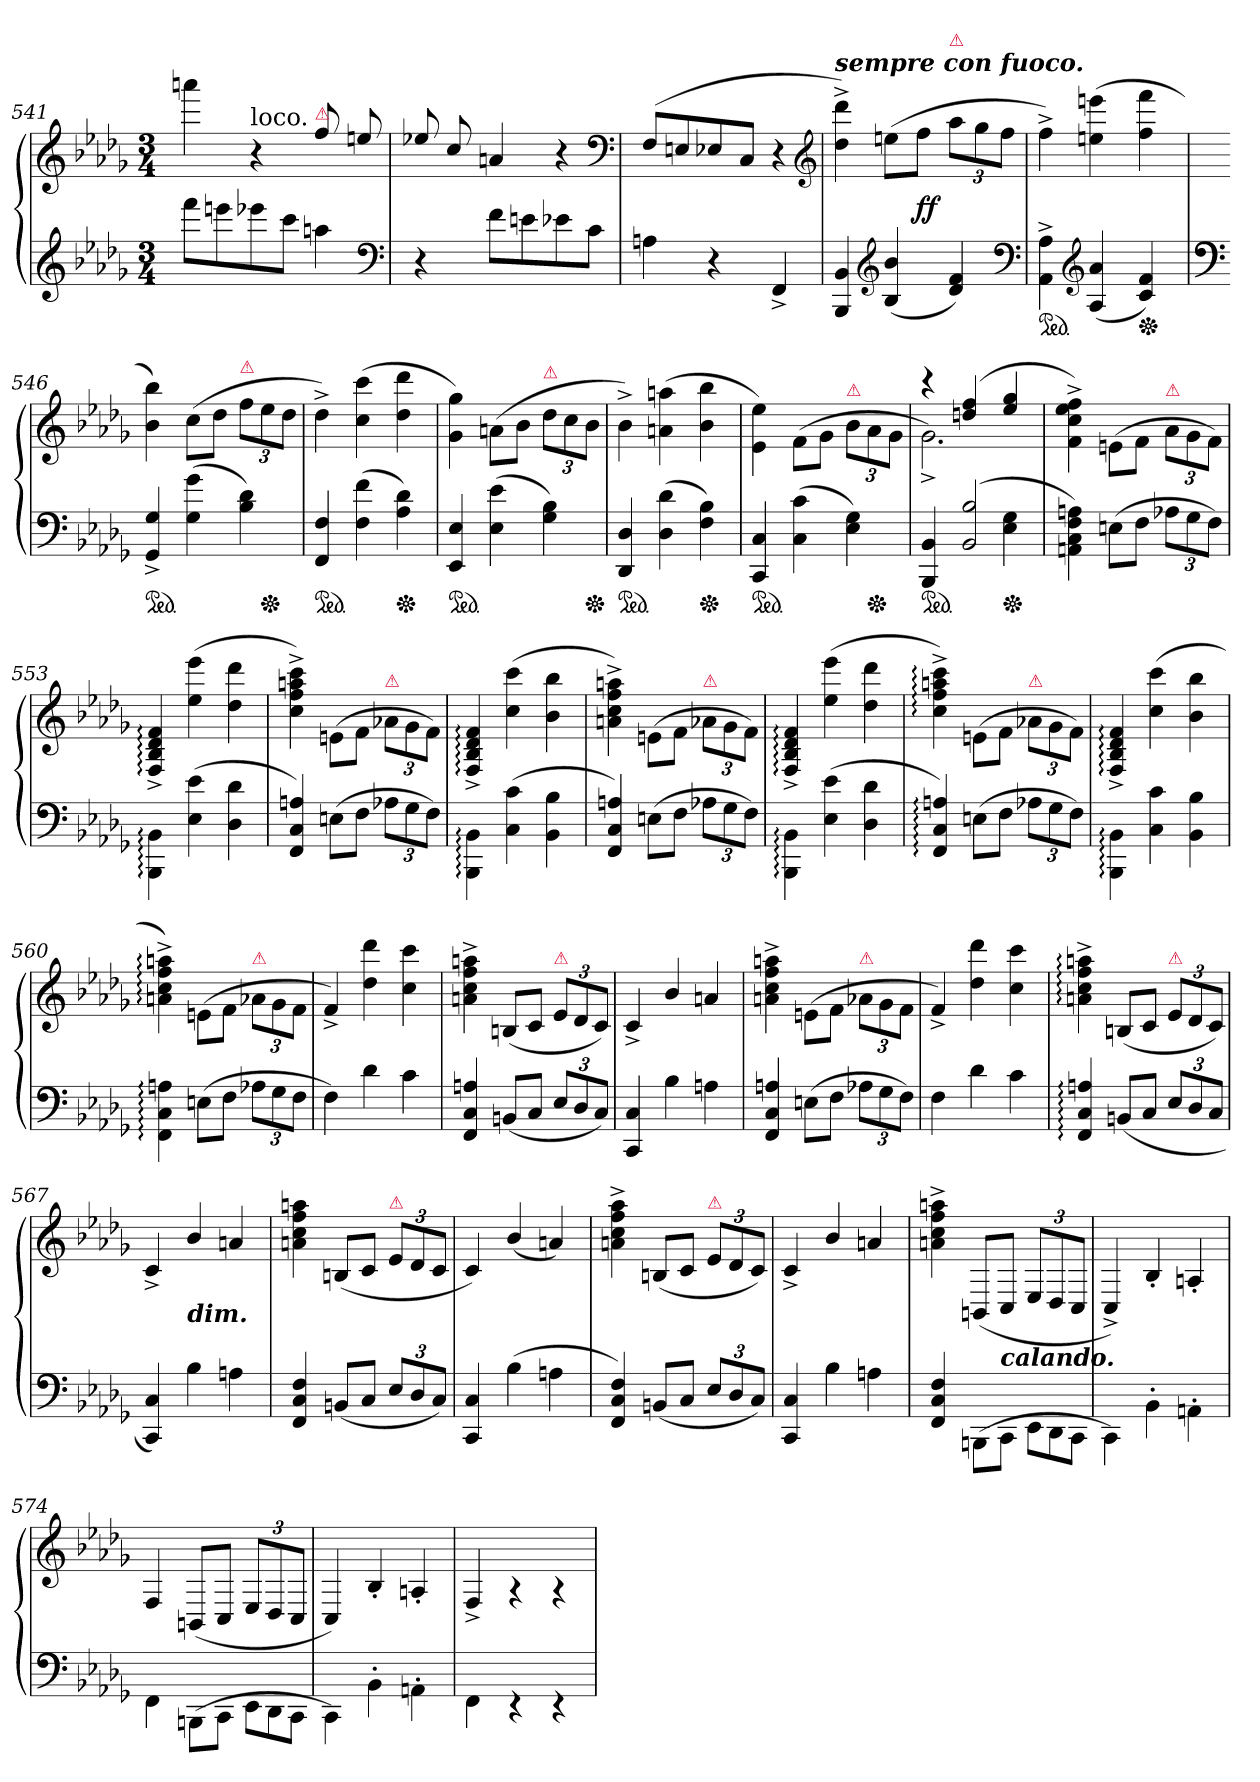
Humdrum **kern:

**kern	**kern	**dynam
*part1	*part1	*part1
*staff2	*staff1	*staff1/2
*clefG2	*clefG2	*
*k[b-e-a-d-g-]	*k[b-e-a-d-g-]	*
*M3/4	*M3/4	*
=541	=541	=541
8fffL	4aaan	.
8eeen	.	.
!	!LO:TX:a:t=loco.	!
8eee-X	4r	.
8cccJ	.	.
!	!LO:TX:a:color=crimson:t=⚠	!
4aan	8ff/	.
.	8een/	.
*clefF4	*	*
=542	=542	=542
4r	8ee-X/	.
.	8cc/	.
8fL	4an	.
8en	.	.
8e-X	4r	.
8cJ	.	.
*	*clefF4	*
=543	=543	=543
4An	(<8F/L	.
.	8En	.
4r	8E-X	.
.	8CJ	.
4FF^>	4r	.
*	*clefG2	*
=544	=544	=544
!	!LO:TX:a:Bi:t=sempre con fuoco.	!
4BBB- 4BB-	4dd-^> 4ddd-^>)	.
*clefG2	*	*
(>4B- 4b-	(8eenL	.
.	8ffJ	ff
!	!LO:TX:a:color=crimson:t=⚠	!
4d- 4f)	12aa-L	.
.	12gg-	.
.	12ffJ	.
*clefF4	*	*
=545	=545	=545
*ped	*	*
4AA-^ 4A-^	4ff^<)	.
*clefG2	*	*
(<4A- 4a-	(>4een 4eeen	.
*Xped	*	*
4c 4f)	4ff 4fff	.
=546	=546	=546
*clefF4	*	*
*ped	*	*
4GG-^ 4G-^	4b- 4bb-)	.
(>4G- 4g-	(>8ccL	.
.	8dd-J	.
!	!LO:TX:a:color=crimson:t=⚠	!
4B- 4d-)	12ffL	.
*Xped	*	*
.	12ee-	.
.	12dd-J	.
=547	=547	=547
*ped	*	*
4FF 4F	4dd-^<)	.
(>4F 4f	(>4cc 4ccc	.
*Xped	*	*
4A- 4d-)	4dd- 4ddd-	.
=548	=548	=548
*ped	*	*
4EE- 4E-	4g- 4gg-)	.
(>4E- 4e-	(>8an\L	.
.	8b-J	.
!	!LO:TX:a:color=crimson:t=⚠	!
4G- 4B-)	12dd-L	.
.	12cc	.
*Xped	*	*
.	12b-J	.
=549	=549	=549
*ped	*	*
4DD- 4D-	4b-^<)	.
(>4D- 4d-	(>4an 4aan	.
*Xped	*	*
4F 4B-)	4b- 4bb-	.
=550	=550	=550
*ped	*	*
4CC 4C	4e-\ 4ee-\)	.
(>4C 4c	(>8f\L	.
.	8g-J	.
!	!LO:TX:a:color=crimson:t=⚠	!
4E- 4G-)	12b-\L	.
*Xped	*	*
.	12a-	.
.	12g-J	.
=551	=551	=551
*	*^	*
*ped	*	*	*
4BBB- 4BB-	4rccc	2.g-^)	.
!LO:N:vis=2	!	!	!
(>4BB-/ 4B-/	(>4ddn 4ff	.	.
*Xped	*	*	*
4E- 4G-	4ee- 4gg-	.	.
*	*v	*v	*
=552	=552	=552
4AAn 4C 4F 4An)	4f^< 4cc^< 4ee-^< 4ff^<)	.
(8EnL	(>8en\L	.
8FJ	8fJ	.
!	!LO:TX:a:color=crimson:t=⚠	!
12A-XL	12a-\L	.
12G-	12g-	.
12FJ)	12fJ)	.
=553	=553	=553
4BBB-:\ 4BB-:\	4F:^/ 4B-:^/ 4d-:^/ 4f:^/	.
(4E- 4e-	(>4ee- 4eee-	.
4D- 4d-	4dd- 4ddd-	.
=554	=554	=554
4FF 4C 4An)	4cc^< 4ff^< 4aan^< 4ccc^<)	.
(>8EnL	(>8en\L	.
8FJ	8fJ	.
!	!LO:TX:a:color=crimson:t=⚠	!
12A-XL	12a-X\L	.
12G-	12g-	.
12FJ)	12fJ)	.
=555	=555	=555
4BBB-:\ 4BB-:\	4F:^/ 4B-:^/ 4d-:^/ 4f:^/	.
(>4C 4c	(4cc 4ccc	.
4BB- 4B-	4b- 4bb-	.
=556	=556	=556
4FF 4C 4An)	4an^< 4cc^< 4ff^< 4aan^<)	.
(>8EnL	(8en\L	.
8FJ	8fJ	.
!	!LO:TX:a:color=crimson:t=⚠	!
12A-XL	12a-X\L	.
12G-	12g-	.
12FJ)	12fJ)	.
=557	=557	=557
4BBB-:\ 4BB-:\	4F:^/ 4B-:^/ 4d-:^/ 4f:^/	.
(>4E- 4e-	(4ee- 4eee-	.
4D- 4d-	4dd- 4ddd-	.
=558	=558	=558
4FF: 4C: 4An:)	4cc:^< 4ff:^< 4aan:^< 4ccc:^<)	.
(>8EnL	(>8en\L	.
8FJ	8fJ	.
!	!LO:TX:a:color=crimson:t=⚠	!
12A-XL	12a-X\L	.
12G-	12g-	.
12FJ)	12fJ)	.
=559	=559	=559
4BBB-:\ 4BB-:\	4F:^/ 4B-:^/ 4d-:^/ 4f:^/	.
4C 4c	(>4cc 4ccc	.
4BB- 4B-	4b- 4bb-	.
=560	=560	=560
4FF:\ 4C:\ 4An:\	4an:^< 4cc:^< 4ff:^< 4aan:^<)	.
(8EnL	(>8en\L	.
8FJ	8fJ	.
!	!LO:TX:a:color=crimson:t=⚠	!
12A-XL	12a-X\L	.
12G-	12g-	.
12FJ	12fJ	.
=561	=561	=561
4F)	4f^)	.
4d-	4dd- 4ddd-	.
4c	4cc 4ccc	.
=562	=562	=562
4FF 4C 4An	4an^< 4cc^< 4ff^< 4aan^<	.
(>8BBn/L	(8BnL	.
8CJ	8cJ	.
!	!LO:TX:a:color=crimson:t=⚠	!
12E-/L	12e-L	.
12D-	12d-	.
12CJ)	12cJ)	.
=563	=563	=563
4CC 4C	4c^<	.
4B-	4b-/	.
4An	4an	.
=564	=564	=564
4FF 4C 4An	4an^< 4cc^< 4ff^< 4aan^<	.
(>8EnL	(>8en\L	.
8FJ	8fJ	.
!	!LO:TX:a:color=crimson:t=⚠	!
12A-XL	12a-X\L	.
12G-	12g-	.
12FJ)	12fJ	.
=565	=565	=565
4F	4f^)	.
4d-	4dd- 4ddd-	.
4c	4cc 4ccc	.
=566	=566	=566
4FF: 4C: 4An:	4an:^< 4cc:^< 4ff:^< 4aan:^<	.
(<8BBn/L	(<8BnL	.
8CJ	8cJ	.
!	!LO:TX:a:color=crimson:t=⚠	!
12E-/L	12e-L	.
12D-	12d-	.
12CJ	12cJ)	.
=567	=567	=567
4CC 4C)	4c^	.
!	!LO:TX:c:Bi:t=dim.	!
4B-	4b-/	.
4An	4an	.
=568	=568	=568
4FF 4C 4F	4an 4cc 4ff 4aan	.
(<8BBn/L	(<8BnL	.
8CJ	8cJ	.
!	!LO:TX:a:color=crimson:t=⚠	!
12E-/L	12e-L	.
12D-	12d-	.
12CJ)	12cJ	.
=569	=569	=569
4CC 4C	4c)	.
(>4B-	(<4b-/	.
4An	4an)	.
=570	=570	=570
4FF 4C 4F)	4an^< 4cc^< 4ff^< 4aa-^<	.
(<8BBn/L	(<8BnL	.
8CJ	8cJ	.
!	!LO:TX:a:color=crimson:t=⚠	!
12E-/L	12e-L	.
12D-	12d-	.
12CJ)	12cJ)	.
=571	=571	=571
4CC 4C	4c^	.
4B-	4b-/	.
4An	4an	.
=572	=572	=572
4FF 4C 4F	4an^< 4cc^< 4ff^< 4aan^<	.
(<8BBBn\L	(>8BBn/L	.
!	!LO:TX:b:Bi:t=calando.	!
8CC\J	8C/J	.
*Xtuplet	*	*
12EE-\L	12E-/L	.
12DD-\	12D-/	.
12CC\J	12C/J	.
=573	=573	=573
4CC\)	4C^/)	.
4BB-'<\	4B-'>/	.
4AAn'<\	4An'>/	.
=574	=574	=574
4FF\	4F/	.
(<8BBBn\L	(>8BBn/L	.
8CC\J	8C/J	.
12EE-\L	12E-/L	.
12DD-\	12D-/	.
12CC\J	12C/J	.
=575	=575	=575
4CC\)	4C/)	.
4BB-'<\	4B-'>/	.
4AAn'<\	4An'>/	.
=576	=576	=576
4FF\	4F^/	.
4rEE	4rA	.
4rEE	4rA	.
=	=	=
*-	*-	*-
